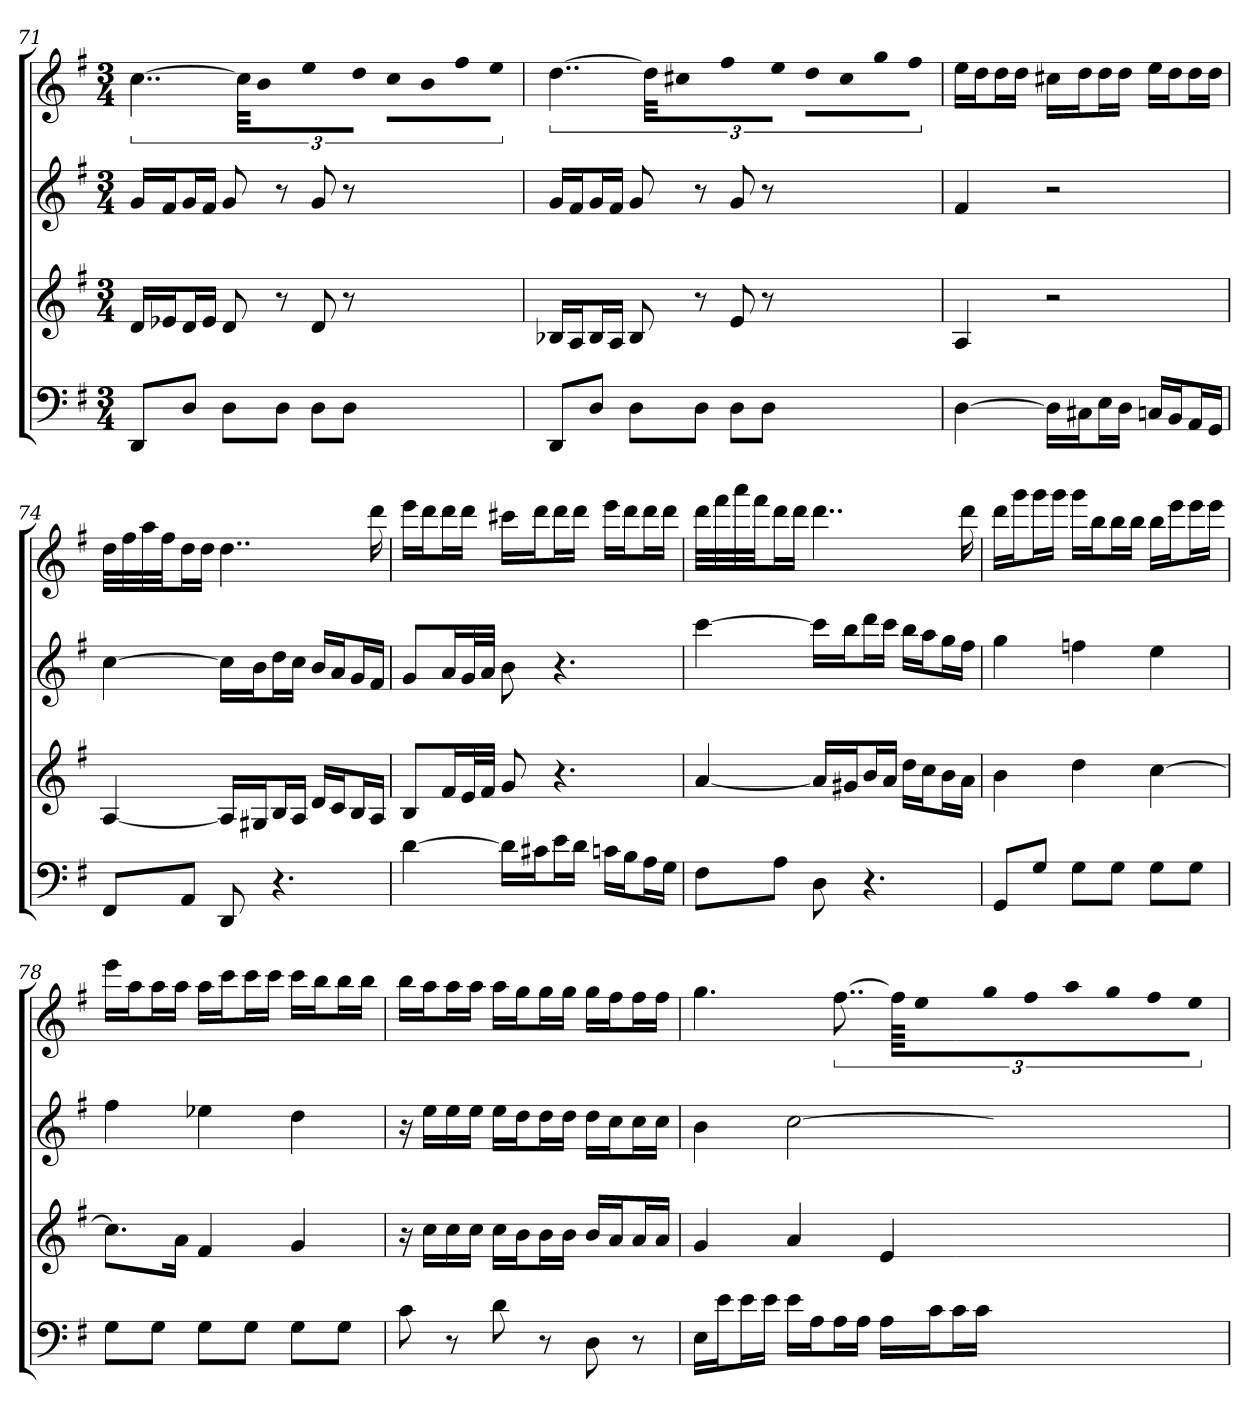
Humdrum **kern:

**kern	**kern	**kern	**kern
*part4	*part3	*part2	*part1
*staff4	*staff3	*staff2	*staff1
*k[f#]	*k[f#]	*k[f#]	*k[f#]
*G:	*G:	*G:	*G:
*M3/4	*M3/4	*M3/4	*M3/4
=71	=71	=71	=71
8DDL	16dLL	16gLL	[6..cc
.	16e-XJ	16f#J	.
8DJ	16dL	16gL	.
.	16e-JJ	16f#JJ	.
8DL	8d	8g	.
.	.	.	48ccKLL]
.	.	.	16bJ
8DJ	8r	8r	16eeL
.	.	.	16ddJJ
8DL	8d	8g	16ccLL
.	.	.	16bJ
8DJ	8r	8r	16ff#L
.	.	.	16eeJJ
=72	=72	=72	=72
8DDL	16B-XLL	16gLL	[6..dd
.	16AJ	16f#J	.
8DJ	16B-L	16gL	.
.	16AJJ	16f#JJ	.
8DL	8B-	8g	.
.	.	.	48ddKLL]
.	.	.	16cc#XJ
8DJ	8r	8r	16ff#L
.	.	.	16eeJJ
8DL	8e	8g	16ddLL
.	.	.	16cc#J
8DJ	8r	8r	16ggL
.	.	.	16ff#JJ
=73	=73	=73	=73
[4D	4A	4f#	16eeLL
.	.	.	16ddJ
.	.	.	16ddL
.	.	.	16ddJJ
16DLL]	2r	2r	16cc#XLL
16C#XJ	.	.	16ddJ
16EL	.	.	16ddL
16DJJ	.	.	16ddJJ
16CnLL	.	.	16eeLL
16BBJ	.	.	16ddJ
16AAL	.	.	16ddL
16GGJJ	.	.	16ddJJ
=74	=74	=74	=74
8FF#L	[4A	[4cc	32ddLLL
.	.	.	32ff#
.	.	.	32aa
.	.	.	32ff#JJ
8AAJ	.	.	16ddL
.	.	.	16ddJJ
8DD	16ALL]	16ccLL]	4..dd
.	16G#XJ	16bJ	.
4.r	16BL	16ddL	.
.	16AJJ	16ccJJ	.
.	16dLL	16bLL	.
.	16cJ	16aJ	.
.	16BL	16gL	.
.	16AJJ	16f#JJ	16ddd
=75	=75	=75	=75
[4d	8BL	8gL	16eeeLL
.	.	.	16dddJ
.	16f#L	16aL	16dddL
.	32eL	32gL	16dddJJ
.	32f#JJJ	32aJJJ	.
16dLL]	8g	8b	16ccc#XLL
16c#XJ	.	.	16dddJ
16eL	4.r	4.r	16dddL
16dJJ	.	.	16dddJJ
16cnLL	.	.	16eeeLL
16BJ	.	.	16dddJ
16AL	.	.	16dddL
16GJJ	.	.	16dddJJ
=76	=76	=76	=76
8F#L	[4a	[4ccc	32dddLLL
.	.	.	32fff#
.	.	.	32aaa
.	.	.	32fff#JJ
8AJ	.	.	16dddL
.	.	.	16dddJJ
8D	16aLL]	16cccLL]	4..ddd
.	16g#XJ	16bbJ	.
4.r	16bL	16dddL	.
.	16aJJ	16cccJJ	.
.	16ddLL	16bbLL	.
.	16ccJ	16aaJ	.
.	16bL	16ggL	.
.	16aJJ	16ff#JJ	16ddd
=77	=77	=77	=77
8GGL	4b	4gg	16dddLL
.	.	.	16gggJ
8GJ	.	.	16gggL
.	.	.	16gggJJ
8GL	4dd	4ffn	16gggLL
.	.	.	16bbJ
8GJ	.	.	16bbL
.	.	.	16bbJJ
8GL	[4cc	4ee	16bbLL
.	.	.	16eeeJ
8GJ	.	.	16eeeL
.	.	.	16eeeJJ
=78	=78	=78	=78
8GL	8.ccL]	4ff#	16eeeLL
.	.	.	16aaJ
8GJ	.	.	16aaL
.	16aJk	.	16aaJJ
8GL	4f#	4ee-X	16aaLL
.	.	.	16cccJ
8GJ	.	.	16cccL
.	.	.	16cccJJ
8GL	4g	4dd	16cccLL
.	.	.	16bbJ
8GJ	.	.	16bbL
.	.	.	16bbJJ
=79	=79	=79	=79
8c	16r	16r	16bbLL
.	16ccLL	16eeLL	16aaJ
8r	16cc	16ee	16aaL
.	16ccJJ	16eeJJ	16aaJJ
8d	16ccLL	16eeLL	16aaLL
.	16bJ	16ddJ	16ggJ
8r	16bL	16ddL	16ggL
.	16bJJ	16ddJJ	16ggJJ
8D	16bLL	16ddLL	16ggLL
.	16aJ	16ccJ	16ff#J
8r	16aL	16ccL	16ff#L
.	16aJJ	16ccJJ	16ff#JJ
=80	=80	=80	=80
16ELL	4g	4b	4.gg
16eJ	.	.	.
16eL	.	.	.
16eJJ	.	.	.
16eLL	4a	[2cc	.
16AJ	.	.	.
16AL	.	.	[12..ff#
16AJJ	.	.	.
16ALL	4e	.	.
.	.	.	96ff#KLLL]
.	.	.	32ee
16cJ	.	.	32gg
.	.	.	32ff#JJ
16cL	.	.	32aaLL
.	.	.	32gg
16cJJ	.	.	32ff#
.	.	.	32eeJJJ
=	=	=	=
*-	*-	*-	*-
